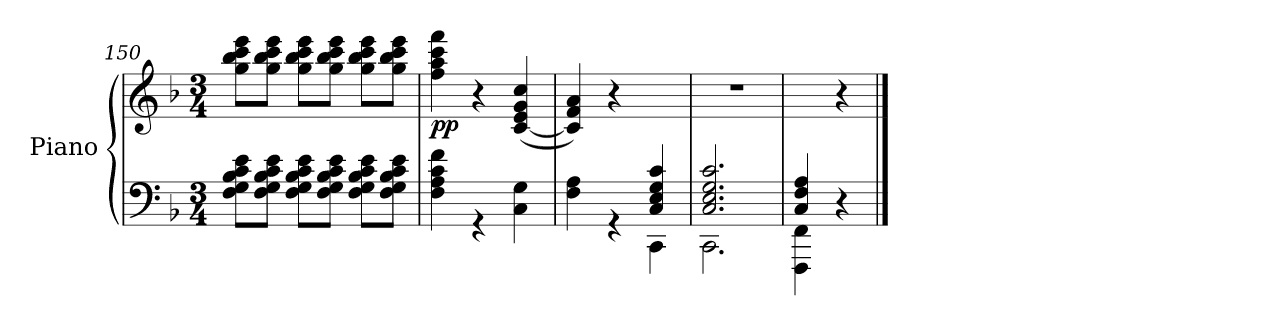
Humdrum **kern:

**kern	**kern	**dynam
*part1	*part1	*part1
*staff2	*staff1	*staff1/2
*I"Piano	*	*
*I'Pno	*	*
!!LO:LB:g=z
*clefF4	*clefG2	*
*k[b-]	*k[b-]	*
*M3/4	*M3/4	*
=150	=150	=150
*^	*	*
2.ryy	8F\ 8G\ 8B-\ 8c\ 8e\L	8gg\ 8bb-\ 8ccc\ 8eee\L	.
.	8F\ 8G\ 8B-\ 8c\ 8e\J	8gg\ 8bb-\ 8ccc\ 8eee\J	.
.	8F\ 8G\ 8B-\ 8c\ 8e\L	8gg\ 8bb-\ 8ccc\ 8eee\L	.
.	8F\ 8G\ 8B-\ 8c\ 8e\J	8gg\ 8bb-\ 8ccc\ 8eee\J	.
.	8F\ 8G\ 8B-\ 8c\ 8e\L	8gg\ 8bb-\ 8ccc\ 8eee\L	.
.	8F\ 8G\ 8B-\ 8c\ 8e\J	8gg\ 8bb-\ 8ccc\ 8eee\J	.
!!LO:LB:g=z
=151	=151	=151	=151
!	!	!	!LO:DY:b
2.ryy	4F\ 4A\ 4c\ 4f\	4ff\ 4aa\ 4ccc\ 4fff\	pp
.	4r	4r	.
.	4C\ 4G\	([4c/ 4e/ 4g/ 4cc/	.
=152	=152	=152	=152
*	*^	*	*
2ryy	2.ryy	4F\ 4A\	4c/] 4f/ 4a/)	.
.	.	4r	4r	.
!	!	!	!	!LO:DY:b
4C/ 4E/ 4G/ 4c/	.	4CC\	4ryy	other-dynamics
=153	=153	=153	=153	=153
2.C/ 2.E/ 2.G/ 2.c/	2.ryy	2.CC\	2.r	.
=154	=154	=154	=154	=154
4C/ 4F/ 4A/	2ryy	4FFF\ 4FF\	4ryy	.
4ryy	.	4r	4r	.
*v	*v	*v	*	*
==	==	==
*-	*-	*-
